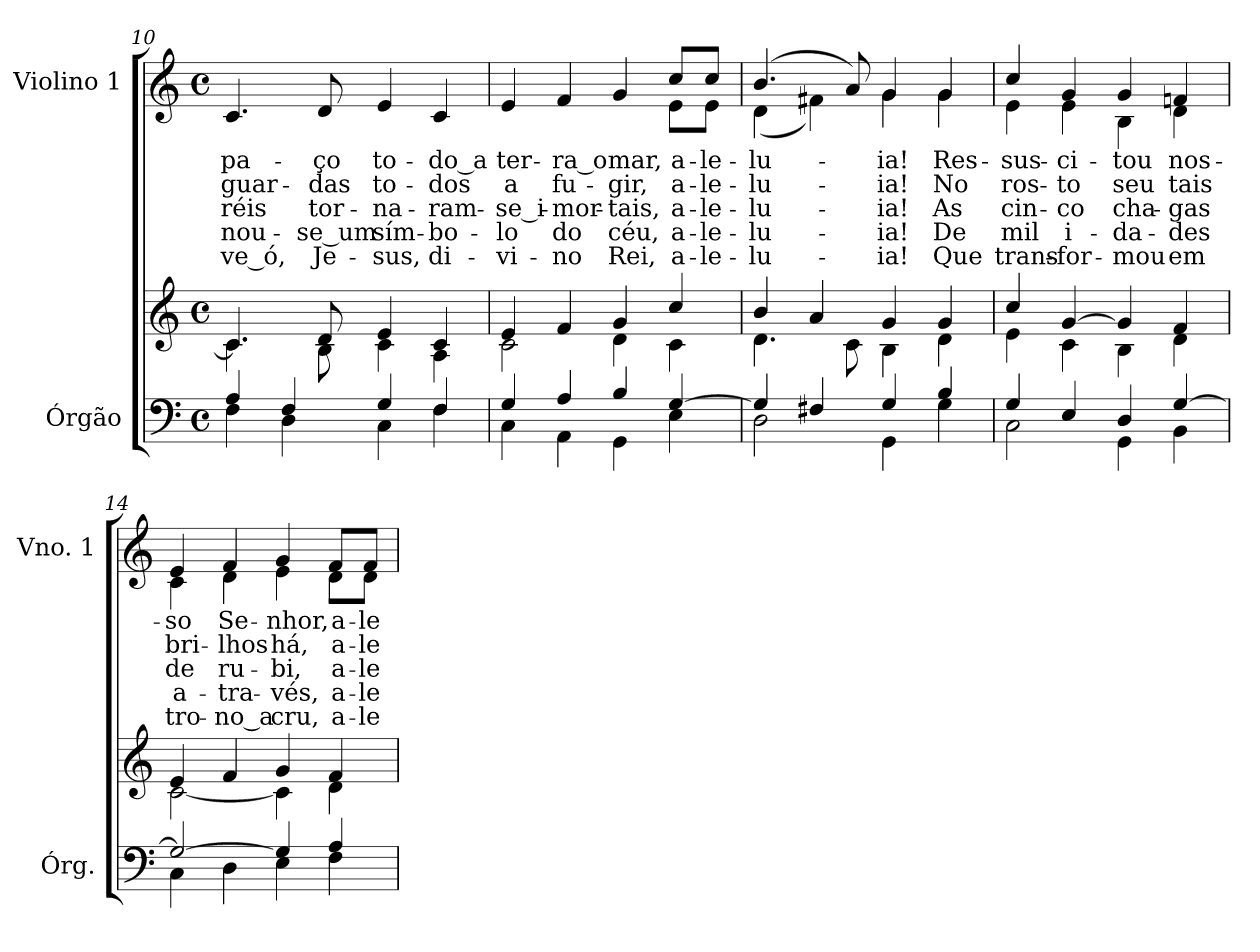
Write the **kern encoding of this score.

**kern	**kern	**kern	**text	**text	**text	**text	**text
*part2	*part2	*part1	*part1	*part1	*part1	*part1	*part1
*staff3	*staff2	*staff1	*staff1	*staff1	*staff1	*staff1	*staff1
*I"Órgão	*	*I"Violino 1	*	*	*	*	*
*I'Órg.	*	*I'Vno. 1	*	*	*	*	*
*clefF4	*clefG2	*clefG2	*	*	*	*	*
*k[]	*k[]	*k[]	*	*	*	*	*
*C:	*C:	*C:	*	*	*	*	*
*M4/4	*M4/4	*M4/4	*	*	*	*	*
*met(c)	*met(c)	*met(c)	*	*	*	*	*
=10	=10	=10	=10	=10	=10	=10	=10
*^	*^	*	*	*	*	*	*
!	!	!	!	!	!LO:LY:b:color=#000000	!LO:LY:b:color=#000000	!LO:LY:b:color=#000000	!LO:LY:b:color=#000000	!LO:LY:b:color=#000000
4Ai/	4Fi\	4.ci/]	4.ci\	4.ci/	-pa-	guar-	-réis	-nou-	-ve_ó,
4Fi/	4Di\	.	.	.	.	.	.	.	.
!	!	!	!	!	!LO:LY:b:color=#000000	!LO:LY:b:color=#000000	!LO:LY:b:color=#000000	!LO:LY:b:color=#000000	!LO:LY:b:color=#000000
.	.	8di/	8Bi\	8di/	-ço	-das	tor-	-se_um	Je-
!	!	!	!	!	!LO:LY:b:color=#000000	!LO:LY:b:color=#000000	!LO:LY:b:color=#000000	!LO:LY:b:color=#000000	!LO:LY:b:color=#000000
4Gi/	4Ci\	4ei/	4ci\	4ei/	to-	to-	-na-	sím-	-sus,
!	!	!	!	!	!LO:LY:b:color=#000000	!LO:LY:b:color=#000000	!LO:LY:b:color=#000000	!LO:LY:b:color=#000000	!LO:LY:b:color=#000000
4Fi/	4Fi\	4ci/	4Ai\	4ci/	-do_a	-dos	-ram-	-bo-	di-
!!LO:LB:g=z
=11	=11	=11	=11	=11	=11	=11	=11	=11	=11
!	!	!	!	!	!LO:LY:b:color=#000000	!LO:LY:b:color=#000000	!LO:LY:b:color=#000000	!LO:LY:b:color=#000000	!LO:LY:b:color=#000000
*	*	*	*	*^	*	*	*	*	*
4Gi/	4Ci\	4ei/	2ci\	4ei/	2.ryy	ter-	a	-se_i-	-lo	-vi-
!	!	!	!	!	!	!LO:LY:b:color=#000000	!LO:LY:b:color=#000000	!LO:LY:b:color=#000000	!LO:LY:b:color=#000000	!LO:LY:b:color=#000000
4Ai/	4AAi\	4fi/	.	4fi/	.	-ra_o	fu-	-mor-	do	-no
!	!	!	!	!	!	!LO:LY:b:color=#000000	!LO:LY:b:color=#000000	!LO:LY:b:color=#000000	!LO:LY:b:color=#000000	!LO:LY:b:color=#000000
4Bi/	4GGi\	4gi/	4di\	4gi/	.	mar,	-gir,	-tais,	céu,	Rei,
!	!	!	!	!	!	!LO:LY:b:color=#000000	!LO:LY:b:color=#000000	!LO:LY:b:color=#000000	!LO:LY:b:color=#000000	!LO:LY:b:color=#000000
[>4Gi/	4Ei\	4cci/	4ci\	8cci/L	8ei\L	a-	a-	a-	a-	a-
!	!	!	!	!	!	!LO:LY:b:color=#000000	!LO:LY:b:color=#000000	!LO:LY:b:color=#000000	!LO:LY:b:color=#000000	!LO:LY:b:color=#000000
.	.	.	.	8cci/J	8ei\J	-le-	-le-	-le-	-le-	-le-
=12	=12	=12	=12	=12	=12	=12	=12	=12	=12	=12
!	!	!	!	!	!	!LO:LY:b:color=#000000	!LO:LY:b:color=#000000	!LO:LY:b:color=#000000	!LO:LY:b:color=#000000	!LO:LY:b:color=#000000
4Gi/]	2Di\	4bi/	4.di\	(4.bi/	(4di\	-lu-	-lu-	-lu-	-lu-	-lu-
4F#Xi/	.	4ai/	.	.	4f#Xi\)	.	.	.	.	.
.	.	.	8ci\	8ai/)	.	.	.	.	.	.
!	!	!	!	!	!	!LO:LY:b:color=#000000	!LO:LY:b:color=#000000	!LO:LY:b:color=#000000	!LO:LY:b:color=#000000	!LO:LY:b:color=#000000
4Gi/	4GGi\	4gi/	4Bi\	4gi/	4gi\	-ia!	-ia!	-ia!	-ia!	-ia!
!	!	!	!	!	!	!LO:LY:b:color=#000000	!LO:LY:b:color=#000000	!LO:LY:b:color=#000000	!LO:LY:b:color=#000000	!LO:LY:b:color=#000000
4Bi/	4Gi\	4gi/	4di\	4gi/	4gi\	Res-	No	As	De	Que
=13	=13	=13	=13	=13	=13	=13	=13	=13	=13	=13
!	!	!	!	!	!	!LO:LY:b:color=#000000	!LO:LY:b:color=#000000	!LO:LY:b:color=#000000	!LO:LY:b:color=#000000	!LO:LY:b:color=#000000
4Gi/	2Ci\	4cci/	4ei\	4cci/	4ei\	-sus-	ros-	cin-	mil	trans-
!	!	!	!	!	!	!LO:LY:b:color=#000000	!LO:LY:b:color=#000000	!LO:LY:b:color=#000000	!LO:LY:b:color=#000000	!LO:LY:b:color=#000000
4Ei/	.	[>4gi/	4ci\	4gi/	4ei\	-ci-	-to	-co	i-	-for-
!	!	!	!	!	!	!LO:LY:b:color=#000000	!LO:LY:b:color=#000000	!LO:LY:b:color=#000000	!LO:LY:b:color=#000000	!LO:LY:b:color=#000000
4Di/	4GGi\	4gi/]	4Bi\	4gi/	4Bi\	-tou	seu	cha-	-da-	-mou
!	!	!	!	!	!	!LO:LY:b:color=#000000	!LO:LY:b:color=#000000	!LO:LY:b:color=#000000	!LO:LY:b:color=#000000	!LO:LY:b:color=#000000
[>4Gi/	4BBi\	4fi/	4di\	4fni/	4di\	nos-	tais	-gas	-des	em
=14	=14	=14	=14	=14	=14	=14	=14	=14	=14	=14
!	!	!	!	!	!	!LO:LY:b:color=#000000	!LO:LY:b:color=#000000	!LO:LY:b:color=#000000	!LO:LY:b:color=#000000	!LO:LY:b:color=#000000
2Gi/_>	4Ci\	4ei/	[<2ci\	4ei/	4ci\	-so	bri-	de	a-	tro-
!	!	!	!	!	!	!LO:LY:b:color=#000000	!LO:LY:b:color=#000000	!LO:LY:b:color=#000000	!LO:LY:b:color=#000000	!LO:LY:b:color=#000000
.	4Di\	4fi/	.	4fi/	4di\	Se-	-lhos	ru-	-tra-	-no_a
!	!	!	!	!	!	!LO:LY:b:color=#000000	!LO:LY:b:color=#000000	!LO:LY:b:color=#000000	!LO:LY:b:color=#000000	!LO:LY:b:color=#000000
4Gi/]	4Ei\	4gi/	4ci\]	4gi/	4ei\	-nhor,	há,	-bi,	-vés,	cru,
!	!	!	!	!	!	!LO:LY:b:color=#000000	!LO:LY:b:color=#000000	!LO:LY:b:color=#000000	!LO:LY:b:color=#000000	!LO:LY:b:color=#000000
4Ai/	4Fi\	4fi/	4di\	8fi/L	8di\L	a-	a-	a-	a-	a-
!	!	!	!	!	!	!LO:LY:b:color=#000000	!LO:LY:b:color=#000000	!LO:LY:b:color=#000000	!LO:LY:b:color=#000000	!LO:LY:b:color=#000000
.	.	.	.	8fi/J	8di\J	-le-	-le-	-le-	-le-	-le-
*v	*v	*	*	*v	*v	*	*	*	*	*
*	*v	*v	*	*	*	*	*	*
=	=	=	=	=	=	=	=
*-	*-	*-	*-	*-	*-	*-	*-
